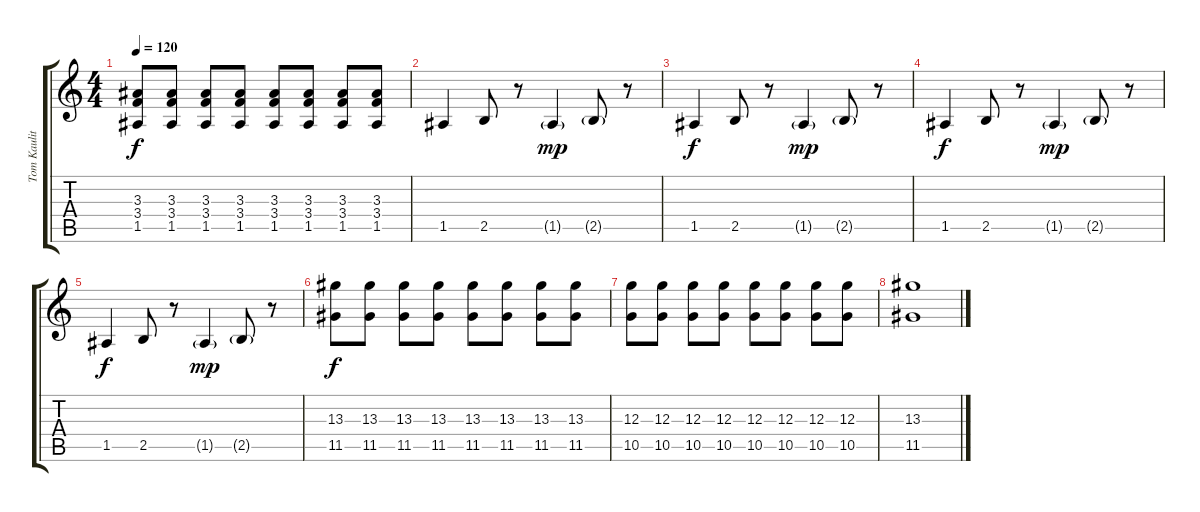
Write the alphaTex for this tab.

\track ("Tom Kaulitz" "Tom Kaulit") {instrument distortionguitar}
\staff {score tabs}
\tuning (E4 B3 G3 D3 A2 E2) {hide}
\ts (4 4)
\tempo 120
\clef g2
\ks c
(3.3 3.4 1.5).8{dy f} (3.3 3.4 1.5).8 (3.3 3.4 1.5).8 (3.3 3.4 1.5).8 (3.3 3.4 1.5).8 (3.3 3.4 1.5).8 (3.3 3.4 1.5).8 (3.3 3.4 1.5).8 |
1.5.4 2.5.8 r.8 1.5{g}.4{dy mp} 2.5{g}.8 r.8 |
1.5.4{dy f} 2.5.8 r.8 1.5{g}.4{dy mp} 2.5{g}.8 r.8 |
1.5.4{dy f} 2.5.8 r.8 1.5{g}.4{dy mp} 2.5{g}.8 r.8 |
1.5.4{dy f} 2.5.8 r.8 1.5{g}.4{dy mp} 2.5{g}.8 r.8 |
(13.3 11.5).8{dy f} (13.3 11.5).8 (13.3 11.5).8 (13.3 11.5).8 (13.3 11.5).8 (13.3 11.5).8 (13.3 11.5).8 (13.3 11.5).8 |
(12.3 10.5).8 (12.3 10.5).8 (12.3 10.5).8 (12.3 10.5).8 (12.3 10.5).8 (12.3 10.5).8 (12.3 10.5).8 (12.3 10.5).8 |
(13.3 11.5).1
